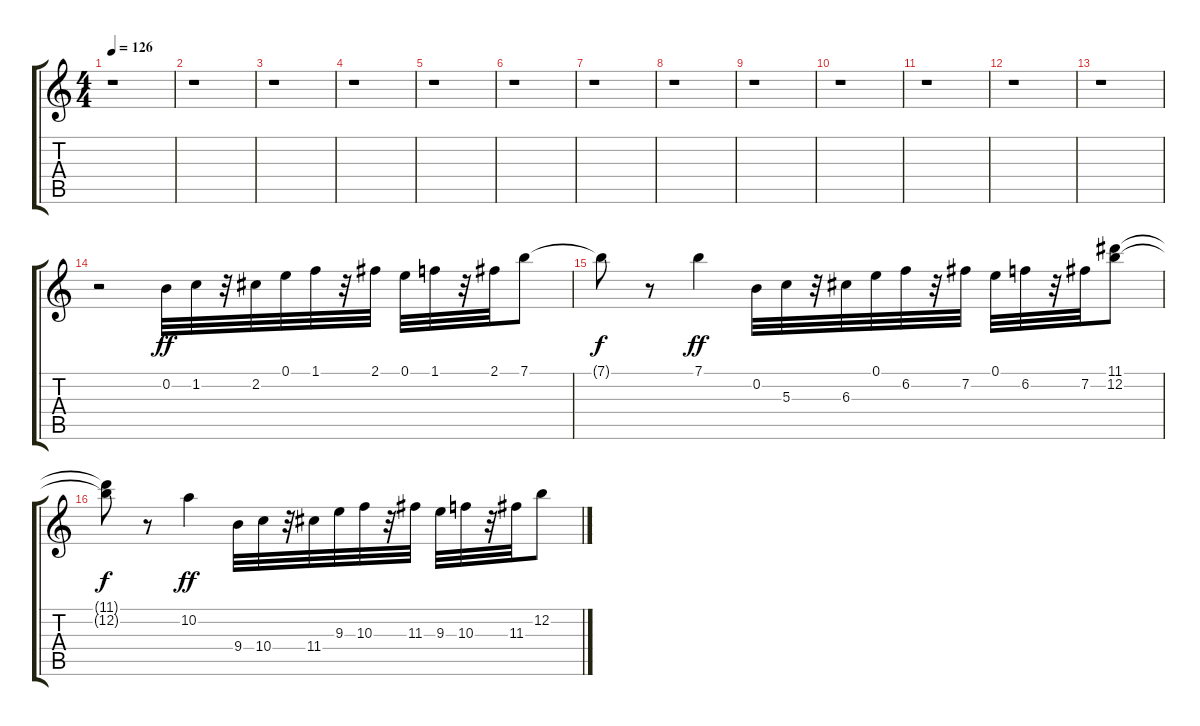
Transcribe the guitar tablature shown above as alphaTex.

\track "" {instrument distortionguitar}
\staff {score tabs}
\tuning (E4 B3 G3 D3 A2 E2) {hide}
\ts (4 4)
\tempo 126
\clef g2
\ks c
r.1{dy ff} |
r.1 |
r.1 |
r.1 |
r.1 |
r.1 |
r.1 |
r.1 |
r.1 |
r.1 |
r.1 |
r.1 |
r.1 |
r.2 0.2.32 1.2.32 r.32 2.2.32 0.1.32 1.1.32 r.32 2.1.32 0.1.32 1.1.32 r.32 2.1.32 7.1.8 |
7.1{t}.8{dy f} r.8 7.1.4{dy ff} 0.2.32 5.3.32 r.32 6.3.32 0.1.32 6.2.32 r.32 7.2.32 0.1.32 6.2.32 r.32 7.2.32 (11.1 12.2).8 |
(11.1{t} 12.2{t}).8{dy f} r.8 10.2.4{dy ff} 9.4.32 10.4.32 r.32 11.4.32 9.3.32 10.3.32 r.32 11.3.32 9.3.32 10.3.32 r.32 11.3.32 12.2.8
